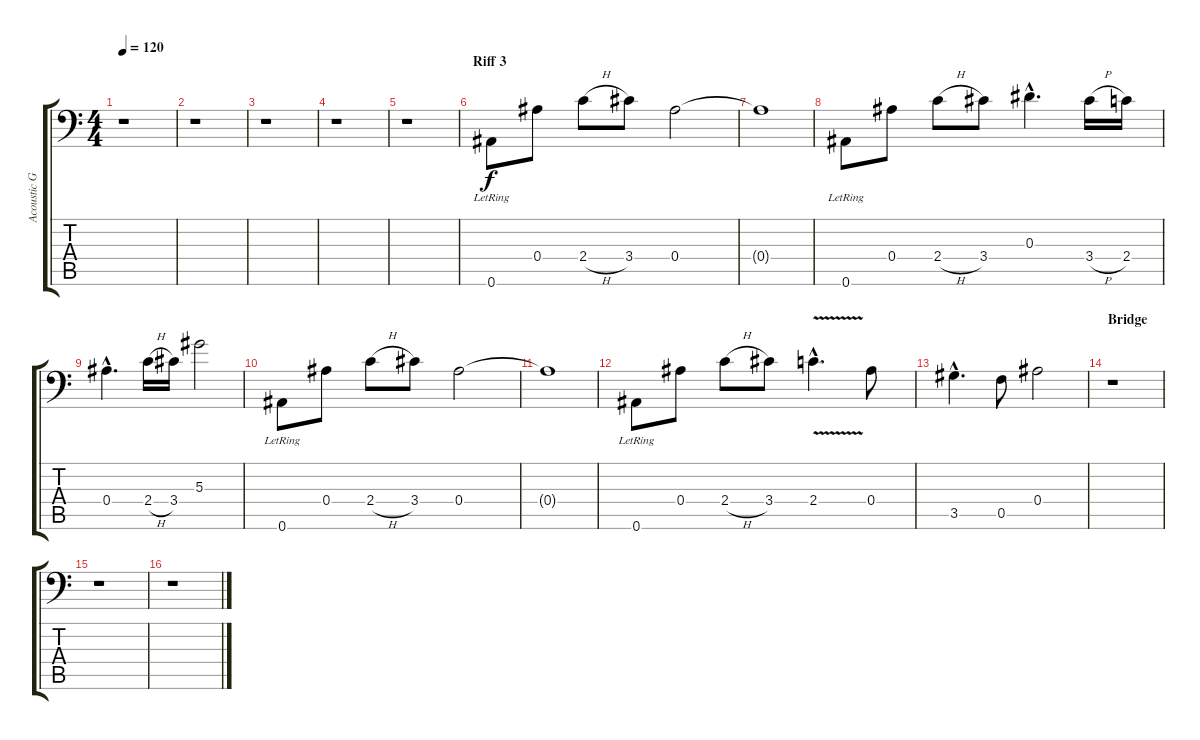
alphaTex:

\track ("Acoustic Guitar 1" "Acoustic G") {instrument electricguitarjazz}
\staff {score tabs}
\tuning (C4 G3 Eb3 Bb2 F2 Bb1) {hide}
\ts (4 4)
\tempo 120
\clef f4
\ks c
r.1{dy f} |
r.1 |
r.1 |
r.1 |
r.1 |
\section ("" "Riff 3")
0.6{lr}.8 0.4.8 2.4{h}.8 3.4.8 0.4.2 |
0.4{t}.1 |
0.6{lr}.8 0.4.8 2.4{h}.8 3.4.8 0.3{hac}.4{d} 3.4{h}.16 2.4.16 |
0.4{hac}.4{d} 2.4{h}.16 3.4.16 5.3.2 |
0.6{lr}.8 0.4.8 2.4{h}.8 3.4.8 0.4.2 |
0.4{t}.1 |
0.6{lr}.8 0.4.8 2.4{h}.8 3.4.8 2.4{v hac}.4{d} 0.4.8 |
3.5{hac}.4{d} 0.5.8 0.4.2 |
\section ("" "Bridge")
r.1 |
r.1 |
r.1
